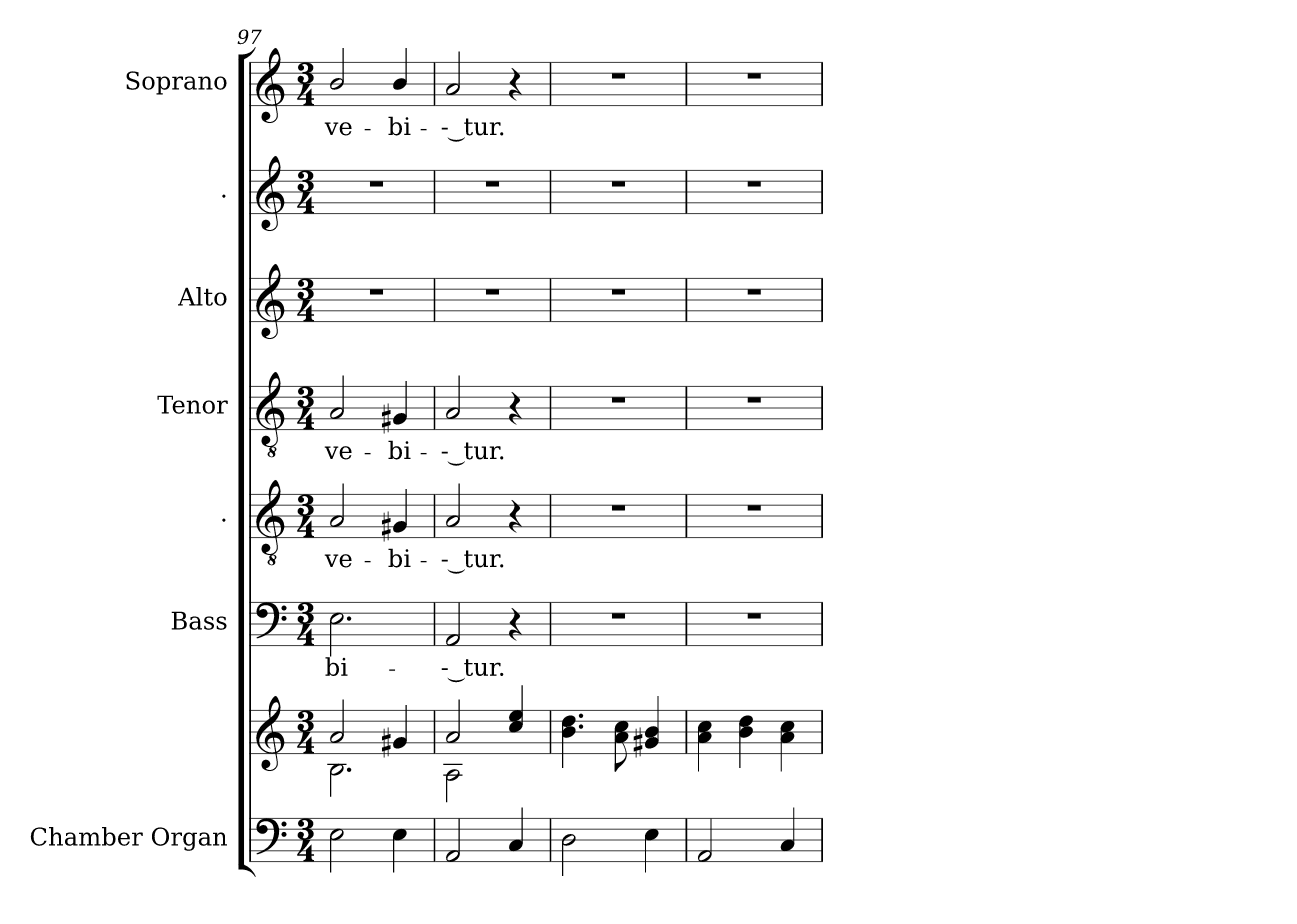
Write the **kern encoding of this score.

**kern	**kern	**kern	**text	**kern	**text	**kern	**text	**kern	**kern	**kern	**text
*part7	*part7	*part6	*part6	*part5	*part5	*part4	*part4	*part3	*part2	*part1	*part1
*staff8	*staff7	*staff6	*staff6	*staff5	*staff5	*staff4	*staff4	*staff3	*staff2	*staff1	*staff1
*I"Chamber  Organ	*	*I"Bass	*	*I".	*	*I"Tenor	*	*I"Alto	*I".	*I"Soprano	*
*I'Org.	*	*I'B.	*	*	*	*I'T.	*	*I'A.	*	*I'S.	*
*clefF4	*clefG2	*clefF4	*	*clefGv2	*	*clefGv2	*	*clefG2	*clefG2	*clefG2	*
*	*	*	*	*ITrd7c12	*	*ITrd7c12	*	*	*	*	*
*k[]	*k[]	*k[]	*	*k[]	*	*k[]	*	*k[]	*k[]	*k[]	*
*C:	*C:	*C:	*	*C:	*	*C:	*	*C:	*C:	*C:	*
*M3/4	*M3/4	*M3/4	*	*M3/4	*	*M3/4	*	*M3/4	*M3/4	*M3/4	*
=97	=97	=97	=97	=97	=97	=97	=97	=97	=97	=97	=97
*	*^	*	*	*	*	*	*	*	*	*	*
!	!	!	!	!LO:LY:b:color=#000000	!	!	!	!	!	!	!	!
!	!	!	!	!	!	!LO:LY:b:color=#000000	!	!	!	!	!	!
!	!	!	!	!	!	!	!	!LO:LY:b:color=#000000	!LO:N:vis=1	!LO:N:vis=1	!	!
!	!	!	!	!	!	!	!	!	!	!	!	!LO:LY:b:color=#000000
2Ei\	2ai/	2.Bi\	2.Ei\	-bi-	2AAi/	-ve-	2AAi/	-ve-	2.r	2.r	2bi/	-ve-
!	!	!	!	!	!	!LO:LY:b:color=#000000	!	!	!	!	!	!
!	!	!	!	!	!	!	!	!LO:LY:b:color=#000000	!	!	!	!
!	!	!	!	!	!	!	!	!	!	!	!	!LO:LY:b:color=#000000
4Ei\	4g#Xi/	.	.	.	4GG#Xi/	-bi-	4GG#Xi/	-bi-	.	.	4bi/	-bi-
=98	=98	=98	=98	=98	=98	=98	=98	=98	=98	=98	=98	=98
!	!	!	!	!LO:LY:b:color=#000000	!	!	!	!	!	!	!	!
!	!	!	!	!	!	!LO:LY:b:color=#000000	!	!	!	!	!	!
!	!	!	!	!	!	!	!	!LO:LY:b:color=#000000	!LO:N:vis=1	!LO:N:vis=1	!	!
!	!	!	!	!	!	!	!	!	!	!	!	!LO:LY:b:color=#000000
2AAi/	2ai/	2Ai\	2AAi/	-- tur.	2AAi/	-- tur.	2AAi/	-- tur.	2.r	2.r	2ai/	-- tur.
4Ci/	4cci/ 4eei	4ryy	4r	.	4r	.	4r	.	.	.	4r	.
=99	=99	=99	=99	=99	=99	=99	=99	=99	=99	=99	=99	=99
!	!	!	!LO:N:vis=1	!	!LO:N:vis=1	!	!LO:N:vis=1	!	!LO:N:vis=1	!LO:N:vis=1	!LO:N:vis=1	!
*	*v	*v	*	*	*	*	*	*	*	*	*	*
2Di\	4.bi\ 4.ddi	2.r	.	2.r	.	2.r	.	2.r	2.r	2.r	.
.	8ai\ 8cci	.	.	.	.	.	.	.	.	.	.
4Ei\	4g#Xi/ 4bi	.	.	.	.	.	.	.	.	.	.
=100	=100	=100	=100	=100	=100	=100	=100	=100	=100	=100	=100
!	!	!LO:N:vis=1	!	!LO:N:vis=1	!	!LO:N:vis=1	!	!LO:N:vis=1	!LO:N:vis=1	!LO:N:vis=1	!
2AAi/	4ai\ 4cci	2.r	.	2.r	.	2.r	.	2.r	2.r	2.r	.
.	4bi\ 4ddi	.	.	.	.	.	.	.	.	.	.
4Ci/	4ai\ 4cci	.	.	.	.	.	.	.	.	.	.
=	=	=	=	=	=	=	=	=	=	=	=
*-	*-	*-	*-	*-	*-	*-	*-	*-	*-	*-	*-
